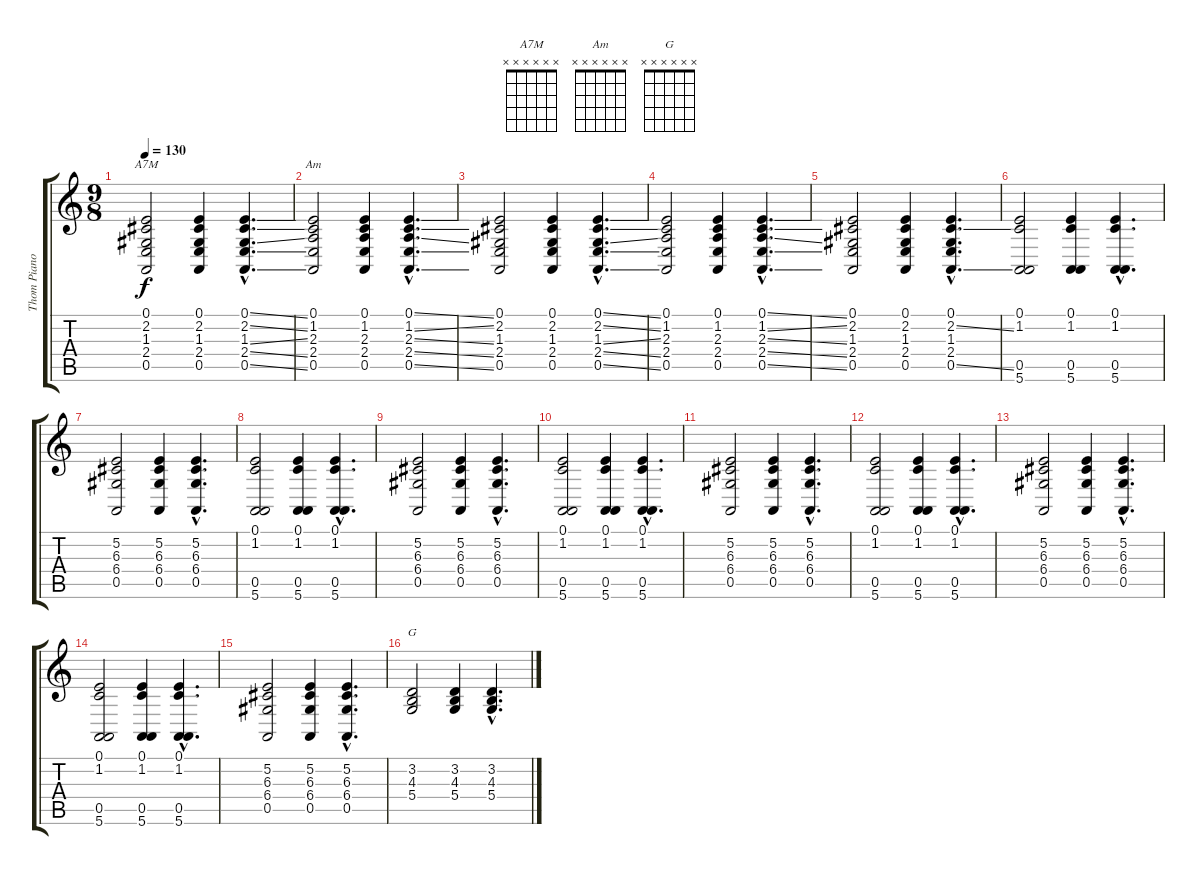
\track ("Thom Piano(morning bell)" "Thom Piano") {instrument electricpiano1}
\staff {score tabs}
\tuning (E4 B3 G3 D3 A2 E2) {hide}
\chord ("A7M" x x x x x x) {firstfret 0}
\chord ("Am" x x x x x x) {firstfret 0}
\chord ("G" x x x x x x) {firstfret 0}
\ts (9 8)
\tempo 130
\clef g2
\ks c
(0.1 2.2 1.3 2.4 0.5).2{ch "A7M" dy f} (0.1 2.2 1.3 2.4 0.5).4 (0.1{ss hac} 2.2{ss hac} 1.3{ss hac} 2.4{ss hac} 0.5{ss hac}).4{d} |
(0.1 1.2 2.3 2.4 0.5).2{ch "Am"} (0.1 1.2 2.3 2.4 0.5).4 (0.1{ss hac} 1.2{ss hac} 2.3{ss hac} 2.4{ss hac} 0.5{ss hac}).4{d} |
(0.1 2.2 1.3 2.4 0.5).2 (0.1 2.2 1.3 2.4 0.5).4 (0.1{ss hac} 2.2{ss hac} 1.3{ss hac} 2.4{ss hac} 0.5{ss hac}).4{d} |
(0.1 1.2 2.3 2.4 0.5).2 (0.1 1.2 2.3 2.4 0.5).4 (0.1{ss hac} 1.2{ss hac} 2.3{ss hac} 2.4{ss hac} 0.5{ss hac}).4{d} |
(0.1 2.2 1.3 2.4 0.5).2 (0.1 2.2 1.3 2.4 0.5).4 (0.1{hac} 2.2{ss hac} 1.3{hac} 2.4{hac} 0.5{ss hac}).4{d} |
(0.1 1.2 0.5 5.6).2 (0.1 1.2 0.5 5.6).4 (0.1{hac} 1.2{hac} 0.5{hac} 5.6{hac}).4{d} |
(5.2 6.3 6.4 0.5).2 (5.2 6.3 6.4 0.5).4 (5.2{hac} 6.3{hac} 6.4{hac} 0.5{hac}).4{d} |
(0.1 1.2 0.5 5.6).2 (0.1 1.2 0.5 5.6).4 (0.1{hac} 1.2{hac} 0.5{hac} 5.6{hac}).4{d} |
(5.2 6.3 6.4 0.5).2 (5.2 6.3 6.4 0.5).4 (5.2{hac} 6.3{hac} 6.4{hac} 0.5{hac}).4{d} |
(0.1 1.2 0.5 5.6).2 (0.1 1.2 0.5 5.6).4 (0.1{hac} 1.2{hac} 0.5{hac} 5.6{hac}).4{d} |
(5.2 6.3 6.4 0.5).2 (5.2 6.3 6.4 0.5).4 (5.2{hac} 6.3{hac} 6.4{hac} 0.5{hac}).4{d} |
(0.1 1.2 0.5 5.6).2 (0.1 1.2 0.5 5.6).4 (0.1{hac} 1.2{hac} 0.5{hac} 5.6{hac}).4{d} |
(5.2 6.3 6.4 0.5).2 (5.2 6.3 6.4 0.5).4 (5.2{hac} 6.3{hac} 6.4{hac} 0.5{hac}).4{d} |
(0.1 1.2 0.5 5.6).2 (0.1 1.2 0.5 5.6).4 (0.1{hac} 1.2{hac} 0.5{hac} 5.6{hac}).4{d} |
(5.2 6.3 6.4 0.5).2 (5.2 6.3 6.4 0.5).4 (5.2{hac} 6.3{hac} 6.4{hac} 0.5{hac}).4{d} |
(3.2 4.3 5.4).2{ch "G"} (3.2 4.3 5.4).4 (3.2{hac} 4.3{hac} 5.4{hac}).4{d}
